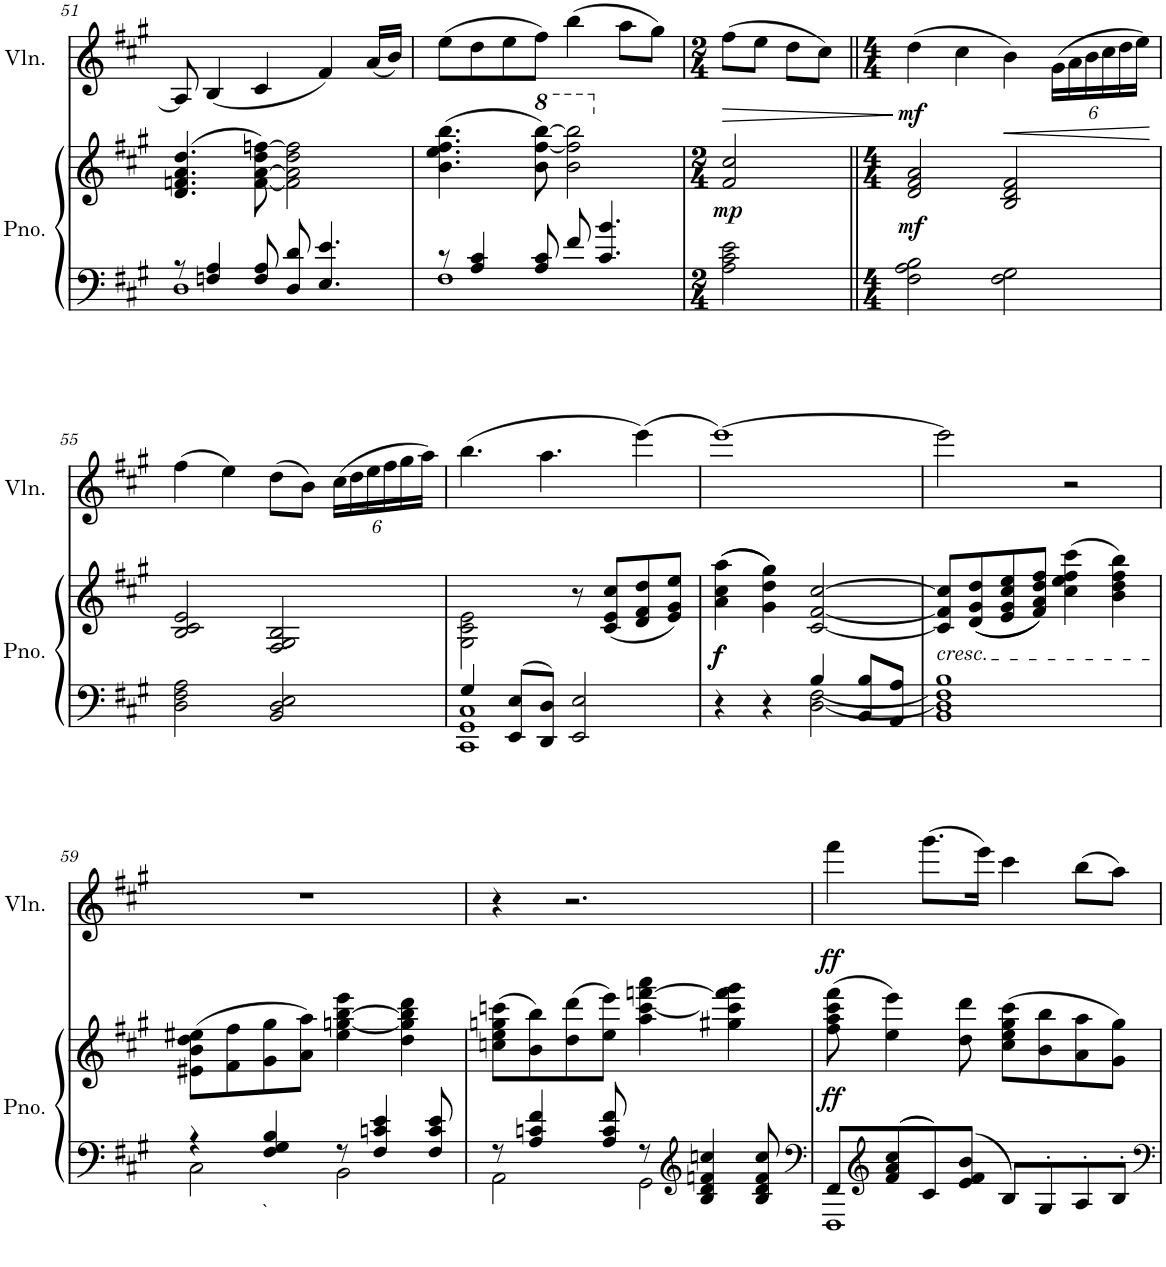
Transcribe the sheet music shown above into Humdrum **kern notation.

**kern	**kern	**dynam	**kern	**dynam
*part2	*part2	*part2	*part1	*part1
*staff3	*staff2	*staff2/3	*staff1	*staff1
*I"Piano	*	*	*I"Violin	*
*I'Pno.	*	*	*I'Vln.	*
!!LO:PB:g=z
*clefF4	*clefG2	*	*clefG2	*
*k[f#c#g#]	*k[f#c#g#]	*	*k[f#c#g#]	*
*M4/4	*M4/4	*	*M4/4	*
=51	=51	=51	=51	=51
*^	*	*	*	*
8r	1D	(4.d/ 4.fn/ 4.a/ 4.dd/	.	8A/]	.
4Fn/ 4A/	.	.	.	(4B/	.
8F/ 8A/	.	[8f\ [8a\ 8dd\ [8ffn\)	.	4c#/	.
8D/ 8d/	.	2f\] 2a\] 2dd\ 2ff\]	.	.	.
4.E/ 4.e/	.	.	.	4f#/)	.
.	.	.	.	(16a/LL	.
.	.	.	.	16b/JJ)	.
=52	=52	=52	=52	=52	=52
8r	1F#	(4.b\ 4.ee\ 4.ff#\ 4.bb\	.	(8ee\L	.
4A/ 4c#/	.	.	.	8dd\	.
.	.	.	.	8ee\	.
*	*	*8va	*	*	*
8A/ 8c#/	.	8bb\ [8fff#\ [8bbb\)	.	8ff#\J)	.
8f#/	.	2bb\ 2fff#\] 2bbb\]	.	(4bb\	.
4.c#/ 4.b/	.	.	.	.	.
.	.	.	.	8aa\L	.
.	.	.	.	8gg#\J)	.
*v	*v	*	*	*	*
=53	=53	=53	=53	=53
*M2/4	*M2/4	*	*M2/4	*
*	*X8va	*	*	*
!	!	!LO:DY:b	!	!LO:HP:b
2A\ 2c#\ 2e\	2f#/ 2cc#/	mp	(8ff#\L	>
.	.	.	8ee\J	.
.	.	.	8dd\L	.
.	.	.	8cc#\J)	.
.	.	.	.	]
=54||	=54||	=54||	=54||	=54||
*M4/4	*M4/4	*	*M4/4	*
!	!	!LO:DY:b	!	!LO:DY:b
2F#\ 2A\ 2B\	2d/ 2f#/ 2a/	mf	(4dd\	mf
.	.	.	4cc#\	.
!	!	!	!	!LO:HP:b
2F#\ 2G#\	2B/ 2d/ 2f#/	.	4b\)	<
*	*	*	*Xbrackettup	*
.	.	.	(24g#\LL	.
.	.	.	24a\	.
.	.	.	24b\	.
.	.	.	24cc#\	.
.	.	.	24dd\	.
.	.	.	24ee\JJ)	.
.	.	.	.	[
!!LO:LB:g=z
=55	=55	=55	=55	=55
2D\ 2F#\ 2A\	2B/ 2c#/ 2e/	.	(4ff#\	.
.	.	.	4ee\)	.
2BB/ 2D/ 2E/	2F#/ 2G#/ 2B/	.	(8dd\L	.
.	.	.	8b\J)	.
.	.	.	(24cc#\LL	.
.	.	.	24dd\	.
.	.	.	24ee\	.
.	.	.	24ff#\	.
.	.	.	24gg#\	.
.	.	.	24aa\JJ)	.
=56	=56	=56	=56	=56
*^	*^	*	*	*
4G#/	1CC# 1GG# 1C#	2ryy	2G#\ 2c#\ 2e\	.	(4.bb\	.
8EE/ 8E/L	.	.	.	.	.	.
8DD/ 8D/J	.	.	.	.	4.aa\	.
2EE/ 2E/	.	8r	2ryy	.	.	.
.	.	(8c#/ 8e/ 8cc#/L	.	.	.	.
.	.	8d/ 8f#/ 8dd/	.	.	(4eee\)	.
.	.	8e/ 8g#/ 8ee/J)	.	.	.	.
*	*	*v	*v	*	*	*
=57	=57	=57	=57	=57	=57
!	!	!	!LO:DY:b	!	!
!	!	!	!LO:DY:n=1:b	!	!
4r	2ryy	((4a\ 4cc#\ 4aa\	f f	[1eee)	.
4r	.	4g#\ 4dd\ 4gg#\))	.	.	.
4B/	[2D\ [2F#\	[2c#/ [2f#/ [2cc#/	.	.	.
8BB/ 8B/L	.	.	.	.	.
8AA/ 8A/J	.	.	.	.	.
=58	=58	=58	=58	=58	=58
!	!	!LO:TX:b:i:t=cresc.	!	!	!
1BB 1B	1D] 1F#]	8c#/] 8f#/] 8cc#/]L	.	2eee\]	.
.	.	((8d/ 8g#/ 8dd/	.	.	.
.	.	8e/ 8g#/ 8cc#/ 8ee/	.	.	.
.	.	8f#/ 8a/ 8dd/ 8ff#/J))	.	.	.
.	.	(4cc#\ 4ee\ 4ff#\ 4ccc#\	.	2r	.
.	.	4b\ 4dd\ 4ff#\ 4bb\)	.	.	.
!!LO:LB:g=z
=59	=59	=59	=59	=59	=59
4r	2C#\	(8e#X\ 8b\ 8dd\ 8ee#X\L	.	1r	.
.	.	8f#\ 8ff#\	.	.	.
4F#/ 4G#/ 4B/	.	8g#\ 8gg#\	.	.	.
.	.	8a\ 8aa\J)	.	.	.
8r	2BB\	4ee#\ [4ggn\ [4bb\ 4eee\	.	.	.
4F#/ 4cn/ 4e/	.	.	.	.	.
.	.	4dd\ 4gg\] 4bb\] 4ddd\	.	.	.
8F#/ 8c/ 8e/	.	.	.	.	.
=60	=60	=60	=60	=60	=60
8r	2AA\	(8ccn\ 8ee\ 8ggn\ 8cccn\L	.	4r	.
4A/ 4cn/ 4f#/	.	8b\ 8bb\)	.	.	.
.	.	(8dd\ 8ddd\	.	2.r	.
8A/ 8c/ 8f#/	.	8ee\ 8eee\J)	.	.	.
8r	2GG#\	4aa\ [4ccc\ [4fffn\ 4aaa\	.	.	.
*clefG2	*	*	*	*	*
4B/ 4d/ 4fn/ 4ccn/	.	.	.	.	.
.	.	4gg#X\ 4ccc\] 4fff\] 4ggg#\	.	.	.
8B/ 8d/ 8f/ 8cc/	.	.	.	.	.
=61	=61	=61	=61	=61	=61
*clefF4	*	*	*	*	*
!	!	!	!LO:DY:b	!	!LO:DY:b
8FF#/L	1FFF#	(8ff#\ 8aa\ 8ccc#\ 8fff#\	ff	4fff#\	ff
*clefG2	*	*	*	*	*
8f#/ 8a/ 8cc#/	.	4ee\ 4eee\)	.	.	.
8c#/	.	.	.	(8.ggg#\L	.
8e/ 8f#/ 8b/J	.	8dd\ 8ddd\	.	.	.
.	.	.	.	16eee\Jk)	.
8B/L	.	(8cc#\ 8ee\ 8gg#\ 8ccc#\L	.	4ccc#\	.
8G#'/	.	8b\ 8bb\	.	.	.
8A'/	.	8a\ 8aa\	.	(8bb\L	.
8B'/J	.	8g#\ 8gg#\J)	.	8aa\J)	.
*v	*v	*	*	*	*
=	=	=	=	=
*-	*-	*-	*-	*-
